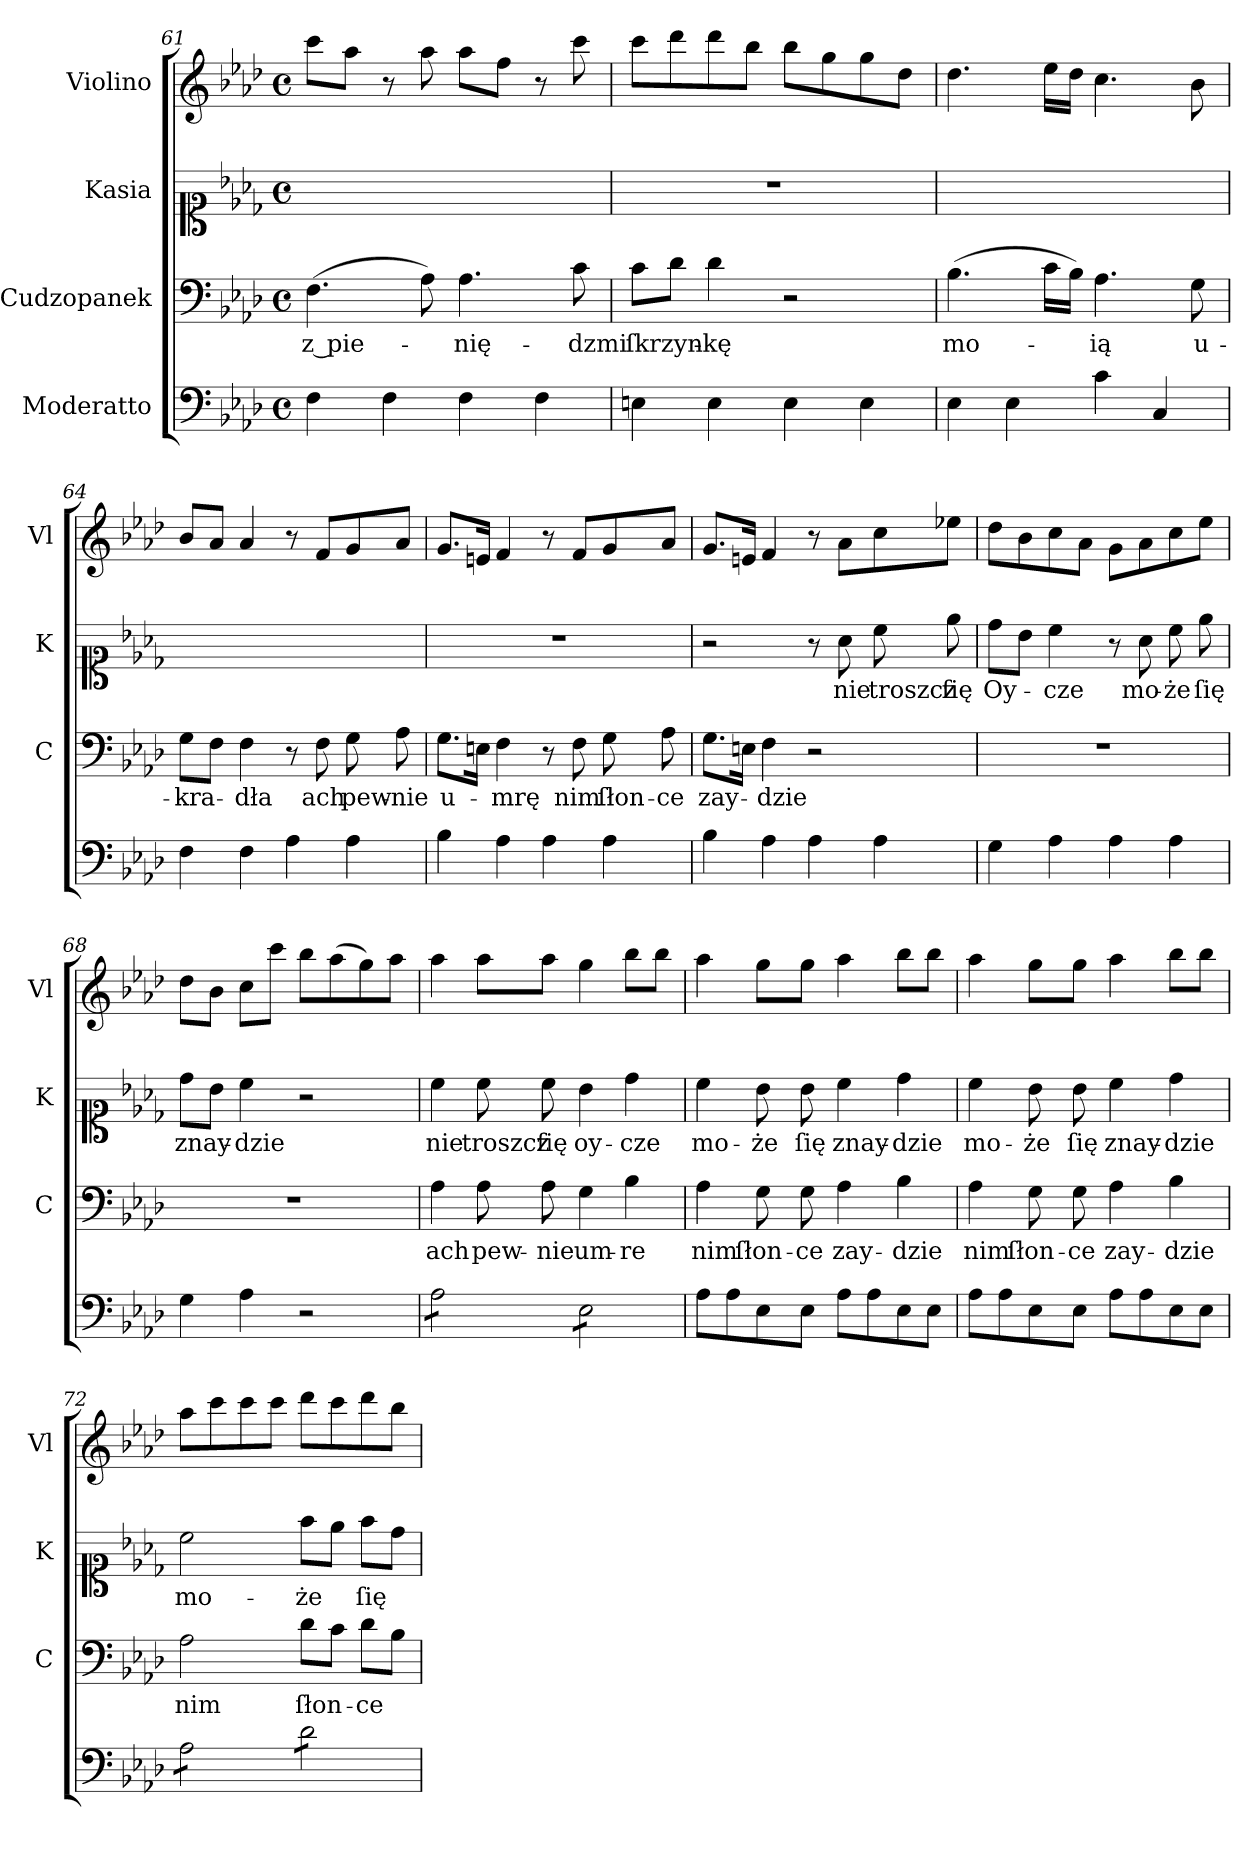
**kern	**kern	**text	**kern	**text	**kern
*part4	*part3	*part3	*part2	*part2	*part1
*staff4	*staff3	*staff3	*staff2	*staff2	*staff1
*I"Moderatto	*I"Cudzopanek	*	*I"Kasia	*	*I"Violino
*	*I'C	*	*I'K	*	*I'Vl
*clefF4	*clefF4	*	*clefC1	*	*clefG2
*k[b-e-a-d-]	*k[b-e-a-d-]	*	*k[b-e-a-d-]	*	*k[b-e-a-d-]
*M4/4	*M4/4	*	*M4/4	*	*M4/4
*met(c)	*met(c)	*	*met(c)	*	*met(c)
=61	=61	=61	=61	=61	=61
4F\	(4.F\	z pie-	1ryy	.	8ccc\L
.	.	.	.	.	8aa-\J
4F\	.	.	.	.	8r
.	8A-\)	.	.	.	8aa-\
4F\	4.A-\	-nię-	.	.	8aa-\L
.	.	.	.	.	8ff\J
4F\	.	.	.	.	8r
.	8c\	-dzmi	.	.	8ccc\
=62	=62	=62	=62	=62	=62
4En\	8c\L	ſkrzyn-	1r	.	8ccc\L
.	8d-\J	.	.	.	8ddd-\
4E\	4d-\	-kę	.	.	8ddd-\
.	.	.	.	.	8bb-\J
4E\	2r	.	.	.	8bb-\L
.	.	.	.	.	8gg\
4E\	.	.	.	.	8gg\
.	.	.	.	.	8dd-\J
=63	=63	=63	=63	=63	=63
4E-\	(4.B-\	mo-	1ryy	.	4.dd-\
4E-\	.	.	.	.	.
.	16c\LL	.	.	.	16ee-\LL
.	16B-\JJ)	.	.	.	16dd-\JJ
4c\	4.A-\	-ią	.	.	4.cc\
4C/	.	.	.	.	.
.	8G\	u-	.	.	8b-\
=64	=64	=64	=64	=64	=64
4F\	8G\L	-kra-	1ryy	.	8b-/L
.	8F\J	.	.	.	8a-/J
4F\	4F\	-dła	.	.	4a-/
4A-\	8r	.	.	.	8r
.	8F\	ach	.	.	8f/L
4A-\	8G\	pew-	.	.	8g/
.	8A-\	-nie	.	.	8a-/J
=65	=65	=65	=65	=65	=65
4B-\	8.G\L	u-	1r	.	8.g/L
.	16En\Jk	.	.	.	16en/Jk
4A-\	4F\	-mrę	.	.	4f/
4A-\	8r	.	.	.	8r
.	8F\	nim	.	.	8f/L
4A-\	8G\	ſłon-	.	.	8g/
.	8A-\	-ce	.	.	8a-/J
=66	=66	=66	=66	=66	=66
4B-\	8.G\L	zay-	2r	.	8.g/L
.	16En\Jk	.	.	.	16en/Jk
4A-\	4F\	-dzie	.	.	4f/
4A-\	2r	.	8r	.	8r
.	.	.	8a-\	nie	8a-\L
4A-\	.	.	8cc\	troszcz	8cc\
.	.	.	8ee-\	ſię	8ee-X\J
=67	=67	=67	=67	=67	=67
4G\	1r	.	8dd-\L	Oy-	8dd-\L
.	.	.	8b-\J	.	8b-\
4A-\	.	.	4cc\	-cze	8cc\
.	.	.	.	.	8a-\J
4A-\	.	.	8r	.	8g\L
.	.	.	8a-\	mo-	8a-\
4A-\	.	.	8cc\	-że	8cc\
.	.	.	8ee-\	ſię	8ee-\J
=68	=68	=68	=68	=68	=68
4G\	1r	.	8dd-\L	znay-	8dd-\L
.	.	.	8b-\J	.	8b-\J
4A-\	.	.	4cc\	-dzie	8cc\L
.	.	.	.	.	8ccc\J
2r	.	.	2r	.	8bb-\L
.	.	.	.	.	(8aa-\
.	.	.	.	.	8gg\)
.	.	.	.	.	8aa-\J
=69	=69	=69	=69	=69	=69
*tremolo	*	*	*	*	*
8A-\L	4A-\	ach	4cc\	nie	4aa-\
8A-\	.	.	.	.	.
8A-\	8A-\	pew-	8cc\	troszcz	8aa-\L
8A-\J	8A-\	-nie	8cc\	ſię	8aa-\J
8E-\L	4G\	um-	4b-\	oy-	4gg\
8E-\	.	.	.	.	.
8E-\	4B-\	-re	4dd-\	-cze	8bb-\L
8E-\J	.	.	.	.	8bb-\J
*Xtremolo	*	*	*	*	*
=70	=70	=70	=70	=70	=70
8A-\L	4A-\	nim	4cc\	mo-	4aa-\
8A-\	.	.	.	.	.
8E-\	8G\	ſłon-	8b-\	-że	8gg\L
8E-\J	8G\	-ce	8b-\	ſię	8gg\J
8A-\L	4A-\	zay-	4cc\	znay-	4aa-\
8A-\	.	.	.	.	.
8E-\	4B-\	-dzie	4dd-\	-dzie	8bb-\L
8E-\J	.	.	.	.	8bb-\J
=71	=71	=71	=71	=71	=71
8A-\L	4A-\	nim	4cc\	mo-	4aa-\
8A-\	.	.	.	.	.
8E-\	8G\	ſłon-	8b-\	-że	8gg\L
8E-\J	8G\	-ce	8b-\	ſię	8gg\J
8A-\L	4A-\	zay-	4cc\	znay-	4aa-\
8A-\	.	.	.	.	.
8E-\	4B-\	-dzie	4dd-\	-dzie	8bb-\L
8E-\J	.	.	.	.	8bb-\J
=72	=72	=72	=72	=72	=72
*tremolo	*	*	*	*	*
8A-\L	2A-\	nim	2cc\	mo-	8aa-\L
8A-\	.	.	.	.	8ccc\
8A-\	.	.	.	.	8ccc\
8A-\J	.	.	.	.	8ccc\J
8d-\L	8d-\L	ſłon-	8ff\L	-że	8ddd-\L
8d-\	8c\J	.	8ee-\J	.	8ccc\
8d-\	8d-\L	-ce	8ff\L	ſię	8ddd-\
8d-\J	8B-\J	.	8dd-\J	.	8bb-\J
*Xtremolo	*	*	*	*	*
=	=	=	=	=	=
*-	*-	*-	*-	*-	*-
